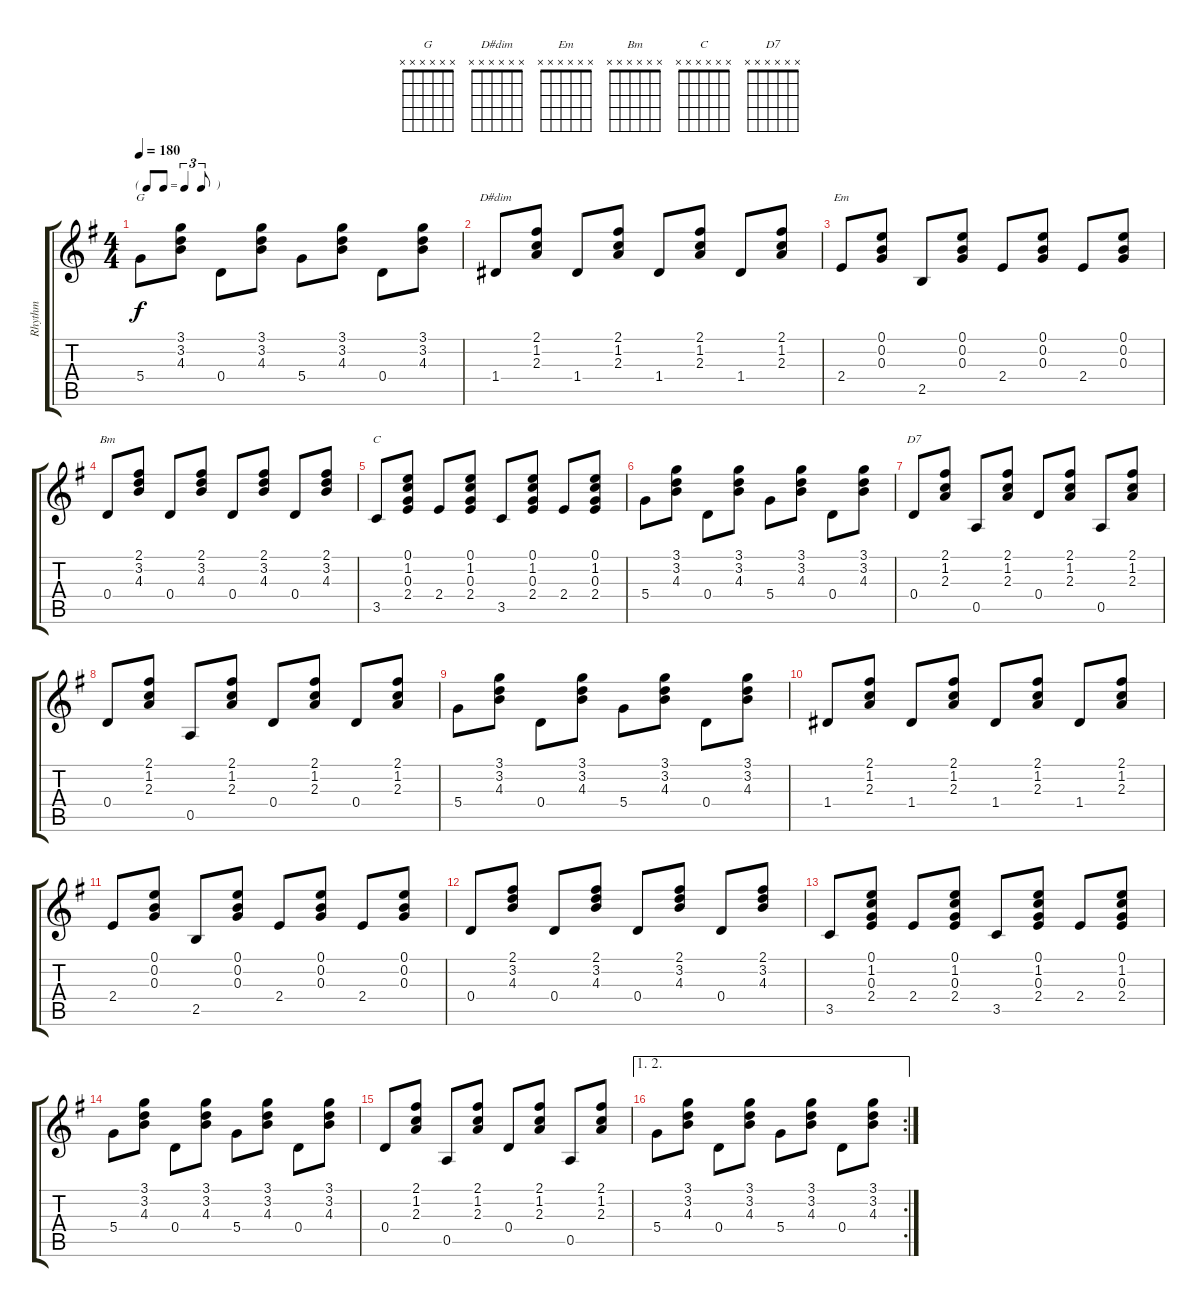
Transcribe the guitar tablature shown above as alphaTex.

\track ("Rhythm" "Rhythm") {instrument acousticguitarnylon}
\staff {score tabs}
\tuning (E4 B3 G3 D3 A2 E2) {hide}
\chord ("G" x x x x x x)
\chord ("D#dim" x x x x x x)
\chord ("Em" x x x x x x)
\chord ("Bm" x x x x x x)
\chord ("C" x x x x x x)
\chord ("D7" x x x x x x)
\ts (4 4)
\tf triplet8th
\tempo 180
\clef g2
\ks g
5.4.8{ch "G" dy f instrument acousticguitarnylon} (3.1 3.2 4.3).8 0.4.8 (3.1 3.2 4.3).8 5.4.8 (3.1 3.2 4.3).8 0.4.8 (3.1 3.2 4.3).8 |
1.4.8{ch "D#dim"} (2.1 1.2 2.3).8 1.4.8 (2.1 1.2 2.3).8 1.4.8 (2.1 1.2 2.3).8 1.4.8 (2.1 1.2 2.3).8 |
2.4.8{ch "Em"} (0.1 0.2 0.3).8 2.5.8 (0.1 0.2 0.3).8 2.4.8 (0.1 0.2 0.3).8 2.4.8 (0.1 0.2 0.3).8 |
0.4.8{ch "Bm"} (2.1 3.2 4.3).8 0.4.8 (2.1 3.2 4.3).8 0.4.8 (2.1 3.2 4.3).8 0.4.8 (2.1 3.2 4.3).8 |
3.5.8{ch "C"} (0.1 1.2 0.3 2.4).8 2.4.8 (0.1 1.2 0.3 2.4).8 3.5.8 (0.1 1.2 0.3 2.4).8 2.4.8 (0.1 1.2 0.3 2.4).8 |
5.4.8 (3.1 3.2 4.3).8 0.4.8 (3.1 3.2 4.3).8 5.4.8 (3.1 3.2 4.3).8 0.4.8 (3.1 3.2 4.3).8 |
0.4.8{ch "D7"} (2.1 1.2 2.3).8 0.5.8 (2.1 1.2 2.3).8 0.4.8 (2.1 1.2 2.3).8 0.5.8 (2.1 1.2 2.3).8 |
0.4.8 (2.1 1.2 2.3).8 0.5.8 (2.1 1.2 2.3).8 0.4.8 (2.1 1.2 2.3).8 0.4.8 (2.1 1.2 2.3).8 |
5.4.8 (3.1 3.2 4.3).8 0.4.8 (3.1 3.2 4.3).8 5.4.8 (3.1 3.2 4.3).8 0.4.8 (3.1 3.2 4.3).8 |
1.4.8 (2.1 1.2 2.3).8 1.4.8 (2.1 1.2 2.3).8 1.4.8 (2.1 1.2 2.3).8 1.4.8 (2.1 1.2 2.3).8 |
2.4.8 (0.1 0.2 0.3).8 2.5.8 (0.1 0.2 0.3).8 2.4.8 (0.1 0.2 0.3).8 2.4.8 (0.1 0.2 0.3).8 |
0.4.8 (2.1 3.2 4.3).8 0.4.8 (2.1 3.2 4.3).8 0.4.8 (2.1 3.2 4.3).8 0.4.8 (2.1 3.2 4.3).8 |
3.5.8 (0.1 1.2 0.3 2.4).8 2.4.8 (0.1 1.2 0.3 2.4).8 3.5.8 (0.1 1.2 0.3 2.4).8 2.4.8 (0.1 1.2 0.3 2.4).8 |
5.4.8 (3.1 3.2 4.3).8 0.4.8 (3.1 3.2 4.3).8 5.4.8 (3.1 3.2 4.3).8 0.4.8 (3.1 3.2 4.3).8 |
0.4.8 (2.1 1.2 2.3).8 0.5.8 (2.1 1.2 2.3).8 0.4.8 (2.1 1.2 2.3).8 0.5.8 (2.1 1.2 2.3).8 |
\ae (1 2)
\rc 2
5.4.8 (3.1 3.2 4.3).8 0.4.8 (3.1 3.2 4.3).8 5.4.8 (3.1 3.2 4.3).8 0.4.8 (3.1 3.2 4.3).8
